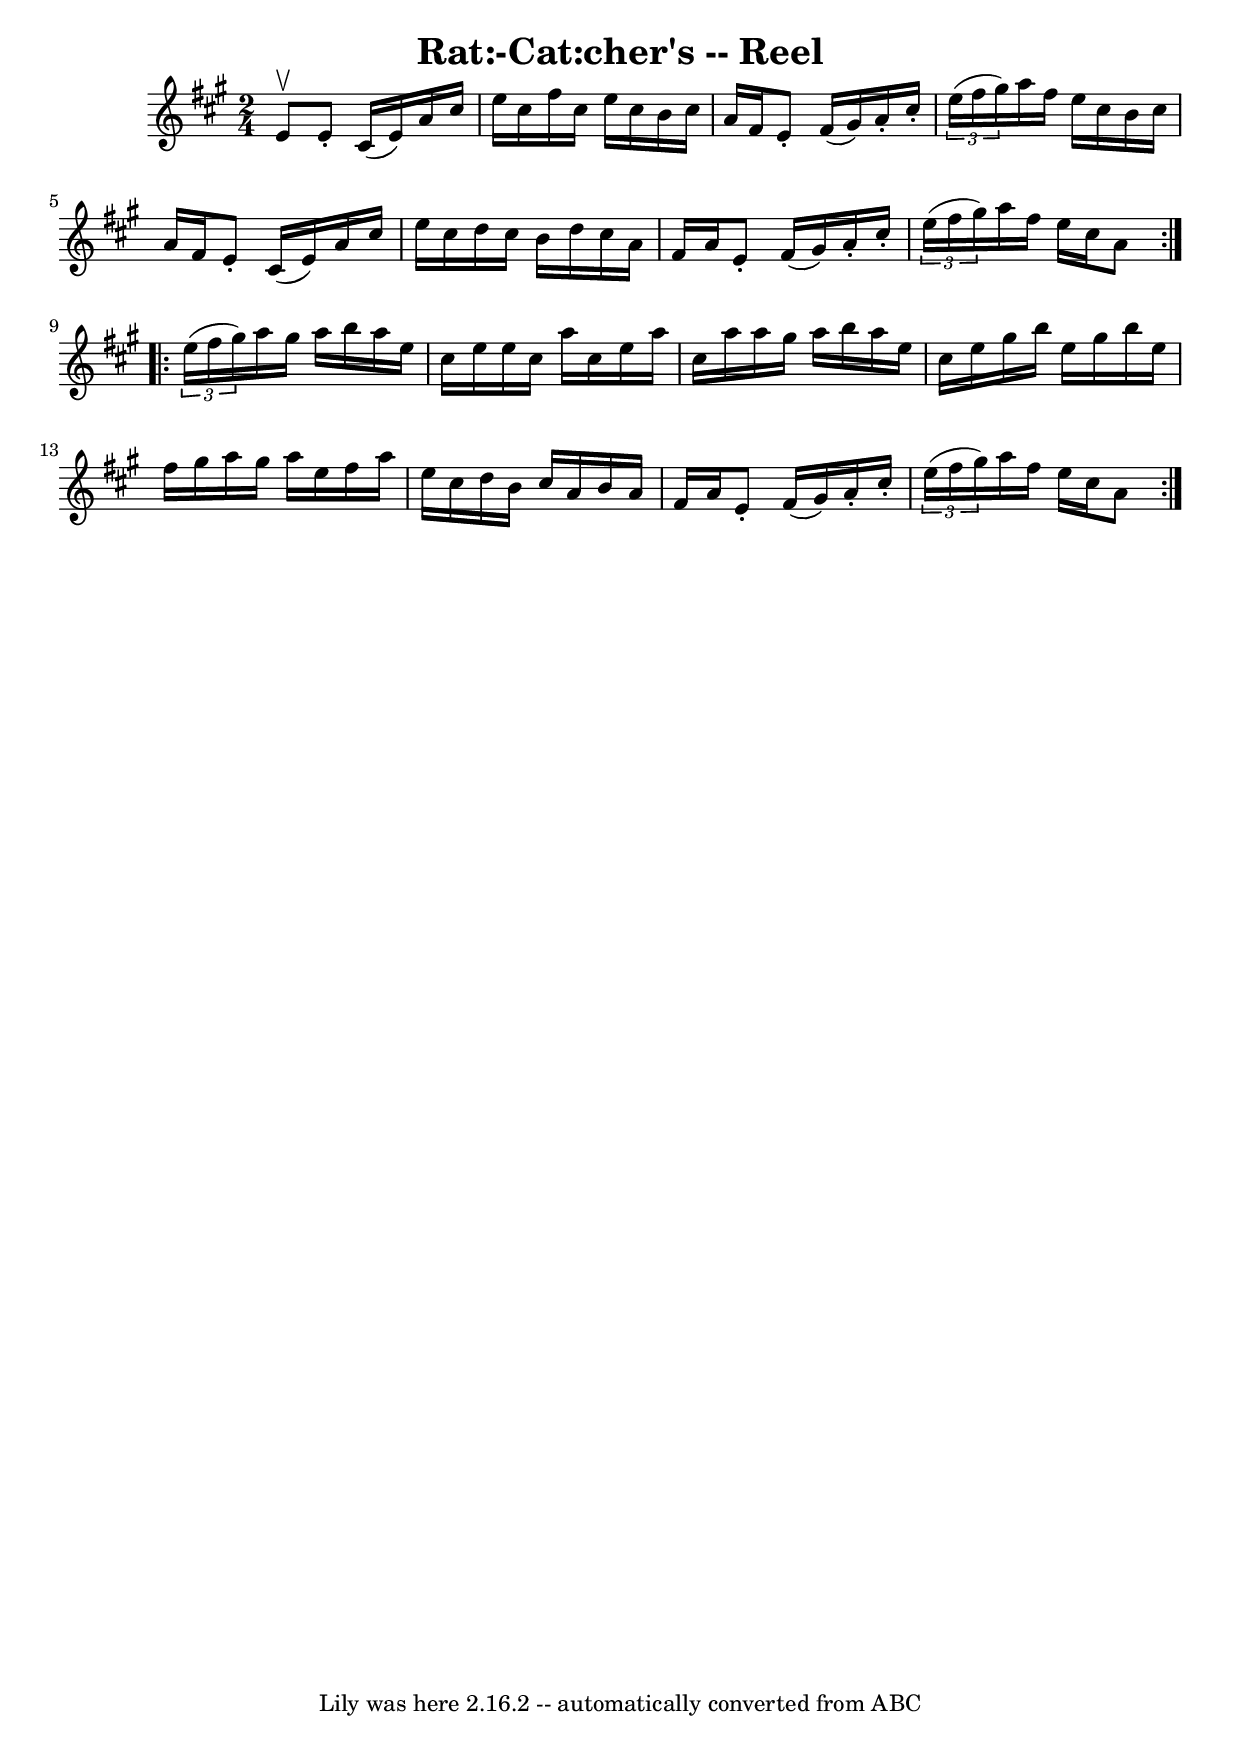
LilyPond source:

\version "2.16.2"
\include "Mammoth.ily"
\header {
  %% book = "Ryan's Mammoth Collection"
  crossRefNumber = "1"
  footnotes = ""
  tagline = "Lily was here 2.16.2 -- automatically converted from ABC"
  title = "Rat:-Cat:cher's -- Reel"

}
voicedefault =  {



  \repeat volta 2 {

    \time 2/4 
    \key a \major     e'8^\upbow  |
    e'8-. cis'16 (e'16)      a'16 cis''16 e''16 cis''16     |
    fis''16 cis''16 e''16      cis''16 b'16 cis''16 a'16 fis'16     |
    e'8-. fis'16 (
    gis'16) a'16-. cis''16-.   \times 2/3 { e''16 (fis''16    
					      gis''16)  					    }    |
    a''16 fis''16 e''16 cis''16 b'16         cis''16 a'16 fis'16     |
    e'8-. cis'16 (e'16) a'16        cis''16 e''16 cis''16     |
    d''16 cis''16 b'16 d''16         cis''16 a'16 fis'16 a'16     |
    e'8-. fis'16 (gis'16)  
    a'16-. cis''16-.   \times 2/3 { e''16 (fis''16 gis''16)  				    }     |
    a''16 fis''16 e''16 cis''16 a'8    
  } 
  \repeat volta 2 {
    
    \times 2/3 { e''16 (fis''16 gis''16)  	       }  |
    a''16         gis''16 a''16 b''16 a''16 e''16 cis''16 e''16     |
         e''16 cis''16 a''16 cis''16 e''16 a''16 cis''16 a''16      |
    a''16 gis''16 a''16 b''16 a''16 e''16 cis''16         e''16     |
    gis''16 b''16 e''16 gis''16 b''16 e''16         fis''16 gis''16     |
    a''16 gis''16 a''16 e''16         fis''16 a''16 e''16 cis''16     |
    d''16 b'16 cis''16         a'16 b'16 a'16 fis'16 a'16     |
    e'8-. fis'16 (gis'16 ) a'16-. cis''16-.   \times 2/3 { e''16 (fis''16 gis''16)  				      }    |
    a''16 fis''16 e''16 cis''16 a'8    
  }   

}

\score{
  <<

    \context Staff="default"
    {
      \voicedefault 
      
    }

  >>
  \layout {
    
  }
  \midi {
  }

}
